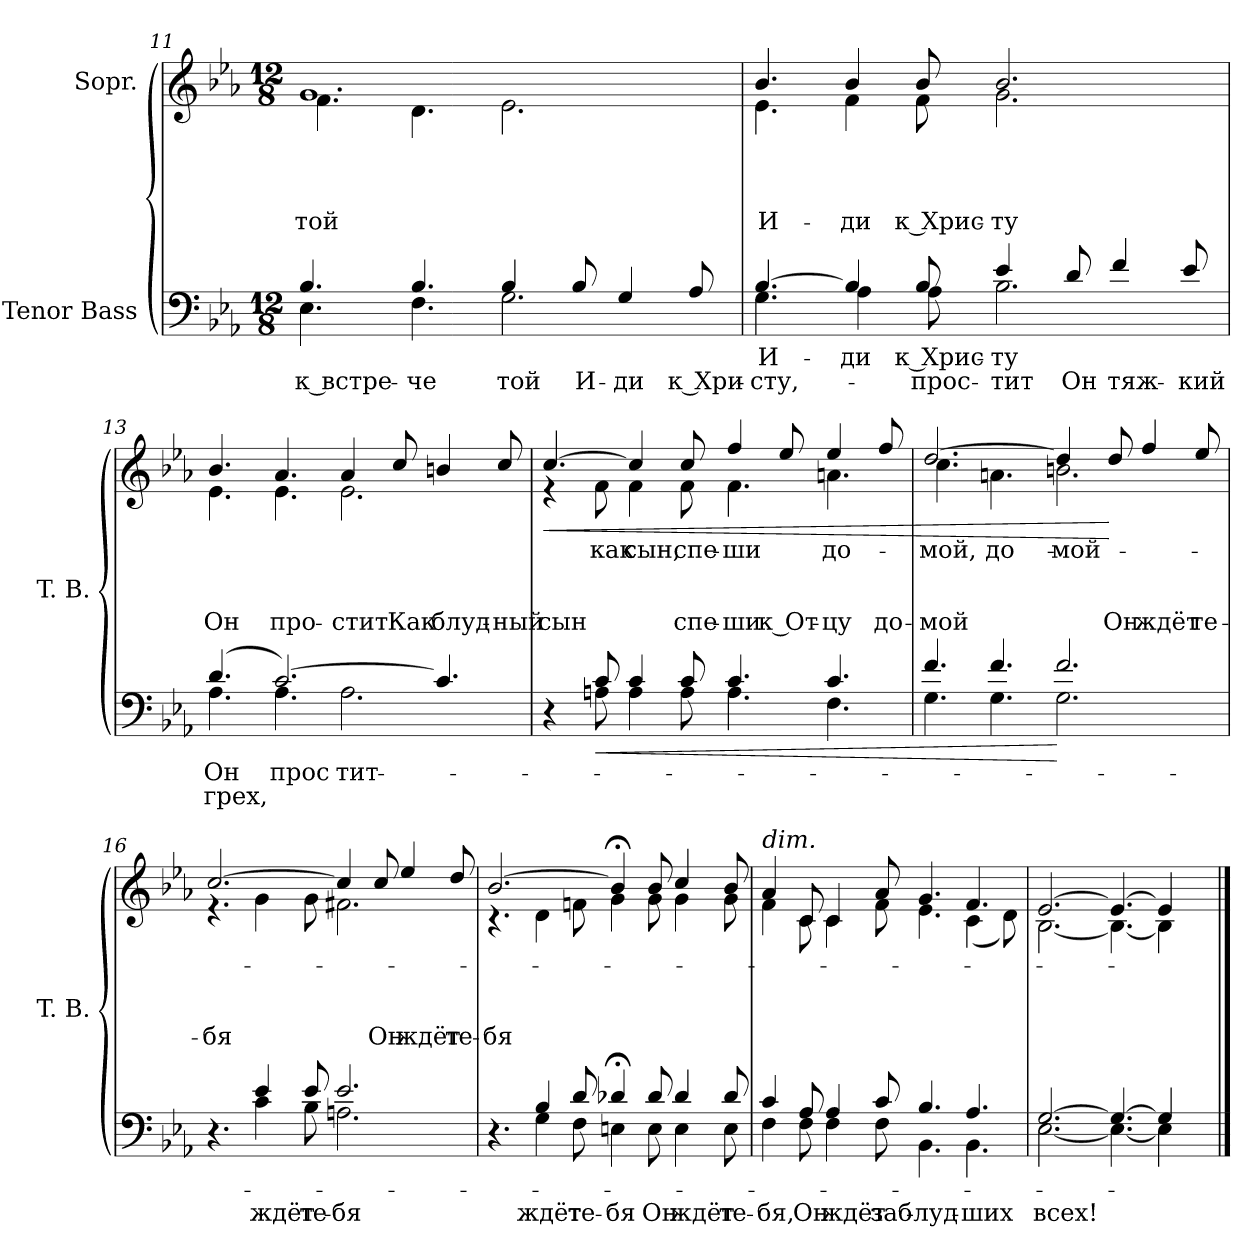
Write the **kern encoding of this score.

**kern	**text	**text	**dynam	**kern	**text	**text	**text	**text	**dynam
*part2	*part2	*part2	*part2	*part1	*part1	*part1	*part1	*part1	*part1
*staff2	*staff2	*staff2	*staff2	*staff1	*staff1	*staff1	*staff1	*staff1	*staff1
*I"Tenor Bass	*	*	*	*I"Sopr.	*	*	*	*	*
*I'T. B.	*	*	*	*	*	*	*	*	*
!!LO:LB:g=z
*clefF4	*	*	*	*clefG2	*	*	*	*	*
*k[b-e-a-]	*	*	*	*k[b-e-a-]	*	*	*	*	*
*E-:	*	*	*	*E-:	*	*	*	*	*
*M12/8	*	*	*	*M12/8	*	*	*	*	*
=11	=11	=11	=11	=11	=11	=11	=11	=11	=11
!	!	!LO:LY:b	!	!	!	!	!	!LO:LY:b	!
*^	*	*	*	*^	*	*	*	*	*
4.B-/	4.E-\	.	к встре-	.	1.g	4.f\	.	.	.	той	.
!	!	!	!LO:LY:b	!	!	!	!	!	!	!	!
4.B-/	4.F\	.	-че	.	.	4.d\	.	.	.	.	.
!	!	!	!LO:LY:b	!	!	!	!	!	!	!	!
4B-/	2.G\	.	той	.	.	2.e-\	.	.	.	.	.
!	!	!	!LO:LY:b	!	!	!	!	!	!	!	!
8B-/	.	.	-И-	.	.	.	.	.	.	.	.
!	!	!	!LO:LY:b	!	!	!	!	!	!	!	!
4G/	.	.	ди	.	.	.	.	.	.	.	.
!	!	!	!LO:LY:b	!	!	!	!	!	!	!	!
8A-/	.	.	к Хри-	.	.	.	.	.	.	.	.
=12	=12	=12	=12	=12	=12	=12	=12	=12	=12	=12	=12
!	!	!	!LO:LY:b	!	!	!	!	!	!	!	!
!	!	!LO:LY:b	!	!	!	!	!	!	!	!LO:LY:b	!
[>4.B-/	4.G\	И-	-сту,-	.	4.b-/	4.e-\	.	.	.	И-	.
!	!	!LO:LY:b	!	!	!	!	!	!	!	!LO:LY:b	!
4B-/]	4A-\	-ди	.	.	4b-/	4f\	.	.	.	-ди	.
!	!	!	!LO:LY:b	!	!	!	!	!	!	!	!
!	!	!LO:LY:b	!	!	!	!	!	!	!	!LO:LY:b	!
8B-/	8A-\	к Хрис-	-прос-	.	8b-/	8f\	.	.	.	к Хрис-	.
!	!	!	!LO:LY:b	!	!	!	!	!	!	!	!
!	!	!LO:LY:b	!	!	!	!	!	!	!	!LO:LY:b	!
4e-/	2.B-\	-ту	-тит	.	2.b-/	2.g\	.	.	.	-ту	.
!	!	!	!LO:LY:b	!	!	!	!	!	!	!	!
8d/	.	.	Он	.	.	.	.	.	.	.	.
!	!	!	!LO:LY:b	!	!	!	!	!	!	!	!
4f/	.	.	тяж-	.	.	.	.	.	.	.	.
!	!	!	!LO:LY:b	!	!	!	!	!	!	!	!
8e-/	.	.	-кий	.	.	.	.	.	.	.	.
=13	=13	=13	=13	=13	=13	=13	=13	=13	=13	=13	=13
!	!	!	!LO:LY:b	!	!	!	!	!	!	!	!
!	!	!LO:LY:b	!	!	!	!	!	!	!	!LO:LY:b	!
(>4.d/	4.A-\	Он	грех,	.	4.b-/	4.e-\	.	.	.	Он	.
!	!	!LO:LY:b	!	!	!	!	!	!	!	!LO:LY:b	!
[>2.c/)	4.A-\	прос-	.	.	4.a-/	4.e-\	.	.	.	про-	.
!	!	!LO:LY:b	!	!	!	!	!	!	!	!LO:LY:b	!
.	2.A-\	-тит	.	.	4a-/	2.e-\	.	.	.	-стит	.
!	!	!	!	!	!	!	!	!	!	!LO:LY:b	!
.	.	.	.	.	8cc/	.	.	.	.	Как	.
!	!	!	!	!	!	!	!	!	!	!LO:LY:b	!
4.c/]	.	.	.	.	4bn/	.	.	.	.	блуд-	.
!	!	!	!	!	!	!	!	!	!	!LO:LY:b	!
.	.	.	.	.	8cc/	.	.	.	.	-ный	.
!!LO:PB:g=z	!!
=14	=14	=14	=14	=14	=14	=14	=14	=14	=14	=14	=14
!	!	!	!	!	!	!	!	!	!	!LO:LY:b	!LO:HP:b
4r	4ryy	.	.	.	[>4.cc/	4r	.	.	.	сын	<
!	!	!	!	!LO:HP:b	!	!	!LO:LY:b	!	!	!	!
8c/	8An\	.	.	<	.	8f\	как	.	.	.	.
!	!	!	!	!	!	!	!LO:LY:b	!	!	!	!
4c/	4A\	.	.	.	4cc/]	4f\	сын,	.	.	.	.
!	!	!	!	!	!	!	!	!	!	!LO:LY:b	!
!	!	!	!	!	!	!	!LO:LY:b	!	!	!	!
8c/	8A\	.	.	.	8cc/	8f\	спе-	.	.	спе-	.
!	!	!	!	!	!	!	!	!	!	!LO:LY:b	!
!	!	!	!	!	!	!	!LO:LY:b	!	!	!	!
4.c/	4.A\	.	.	.	4ff/	4.f\	-ши	.	.	-ши	.
!	!	!	!	!	!	!	!	!	!	!LO:LY:b	!
.	.	.	.	.	8ee-/	.	.	.	.	к От-	.
!	!	!	!	!	!	!	!	!	!	!LO:LY:b	!
!	!	!	!	!	!	!	!LO:LY:b	!	!	!	!
4.c/	4.F\	.	.	.	4ee-/	4.an\	до-	.	.	-цу	.
!	!	!	!	!	!	!	!	!	!	!LO:LY:b	!
.	.	.	.	.	8ff/	.	.	.	.	до-	.
=15	=15	=15	=15	=15	=15	=15	=15	=15	=15	=15	=15
!	!	!	!	!	!	!	!	!	!	!LO:LY:b	!
!	!	!	!	!	!	!	!LO:LY:b	!	!	!	!
4.f/	4.G\	.	.	.	[>2.dd/	4.cc\	-мой,	.	.	-мой	.
!	!	!	!	!	!	!	!LO:LY:b	!	!	!	!
4.f/	4.G\	.	.	.	.	4.an\	до-	.	.	.	.
!	!	!	!	!	!	!	!LO:LY:b	!	!	!	!
2.f/	2.G\	.	.	[	4dd/]	2.bn\	-мой	.	.	.	.
!	!	!	!	!	!	!	!	!	!	!LO:LY:b	!
.	.	.	.	.	8dd/	.	.	.	.	Он	[
!	!	!	!	!	!	!	!	!	!	!LO:LY:b	!
.	.	.	.	.	4ff/	.	.	.	.	ждёт	.
!	!	!	!	!	!	!	!	!	!	!LO:LY:b	!
.	.	.	.	.	8ee-/	.	.	.	.	те-	.
=16	=16	=16	=16	=16	=16	=16	=16	=16	=16	=16	=16
!	!	!	!	!	!	!	!	!	!	!LO:LY:b	!
4.r	4.ryy	.	.	.	[>2.cc/	4.r	.	.	.	-бя	.
!	!	!	!LO:LY:b	!	!	!	!	!	!	!	!
4e-/	4c\	.	ждёт	.	.	4g\	.	.	.	.	.
!	!	!	!LO:LY:b	!	!	!	!	!	!	!	!
8e-/	8B-\	.	те-	.	.	8g\	.	.	.	.	.
!	!	!	!LO:LY:b	!	!	!	!	!	!	!	!
2.e-/	2.An\	.	-бя	.	4cc/]	2.f#X\	.	.	.	.	.
!	!	!	!	!	!	!	!	!	!	!LO:LY:b	!
.	.	.	.	.	8cc/	.	.	.	.	Он	.
!	!	!	!	!	!	!	!	!	!	!LO:LY:b	!
.	.	.	.	.	4ee-/	.	.	.	.	ждёт	.
!	!	!	!	!	!	!	!	!	!	!LO:LY:b	!
.	.	.	.	.	8dd/	.	.	.	.	те-	.
!!LO:LB:g=z	!!
=17	=17	=17	=17	=17	=17	=17	=17	=17	=17	=17	=17
!	!	!	!	!	!	!	!	!	!	!LO:LY:b	!
4.r	4.ryy	.	.	.	[>2.b-/	4.r	.	.	.	-бя	.
!	!	!	!LO:LY:b	!	!	!	!	!	!	!	!
4B-/	4G\	.	ждёт	.	.	4d\	.	.	.	.	.
!	!	!	!LO:LY:b	!	!	!	!	!	!	!	!
8d/	8F\	.	те-	.	.	8fn\	.	.	.	.	.
!	!	!	!LO:LY:b	!	!	!	!	!	!	!	!
4d-X;</	4En\	.	-бя	.	4b-;</]	4g\	.	.	.	.	.
!	!	!	!LO:LY:b	!	!	!	!	!	!	!	!
8d-/	8E\	.	Он	.	8b-/	8g\	.	.	.	.	.
!	!	!	!LO:LY:b	!	!	!	!	!	!	!	!
4d-/	4E\	.	ждёт	.	4cc/	4g\	.	.	.	.	.
!	!	!	!LO:LY:b	!	!	!	!	!	!	!	!
8d-/	8E\	.	те-	.	8b-/	8g\	.	.	.	.	.
=18	=18	=18	=18	=18	=18	=18	=18	=18	=18	=18	=18
!	!	!	!	!	!LO:TX:a:i:t=dim.	!	!	!	!	!	!
!	!	!	!LO:LY:b	!	!	!	!	!	!	!	!
4c/	4F\	.	-бя,	.	4a-/	4f\	.	.	.	.	.
!	!	!	!LO:LY:b	!	!	!	!	!	!	!	!
8A-/	8F\	.	Он	.	8c/	8c\	.	.	.	.	.
!	!	!	!LO:LY:b	!	!	!	!	!	!	!	!
4A-/	4F\	.	ждёт	.	4c/	4c\	.	.	.	.	.
!	!	!	!LO:LY:b	!	!	!	!	!	!	!	!
8c/	8F\	.	заб-	.	8a-/	8f\	.	.	.	.	.
!	!	!	!LO:LY:b	!	!	!	!	!	!	!	!
4.B-/	4.BB-\	.	-луд-	.	4.g/	4.e-\	.	.	.	.	.
!	!	!	!LO:LY:b	!	!	!	!	!	!	!	!
4.A-/	4.BB-\	.	-ших	.	4.f/	(<4c\	.	.	.	.	.
.	.	.	.	.	.	8d\)	.	.	.	.	.
=19	=19	=19	=19	=19	=19	=19	=19	=19	=19	=19	=19
!	!	!	!LO:LY:b	!	!	!	!	!	!	!	!
[>2.G/	[<2.E-\	.	всех!	.	[>2.e-/	[<2.B-\	.	.	.	.	.
4.G/_	4.E-\_	.	.	.	4.e-/_	4.B-\_	.	.	.	.	.
4G/]	4E-\]	.	.	.	4e-/]	4B-\]	.	.	.	.	.
8ryy	8ryy	.	.	.	8ryy	8ryy	.	.	.	.	.
*v	*v	*	*	*	*	*	*	*	*	*	*
*	*	*	*	*v	*v	*	*	*	*	*
==	==	==	==	==	==	==	==	==	==
*-	*-	*-	*-	*-	*-	*-	*-	*-	*-
